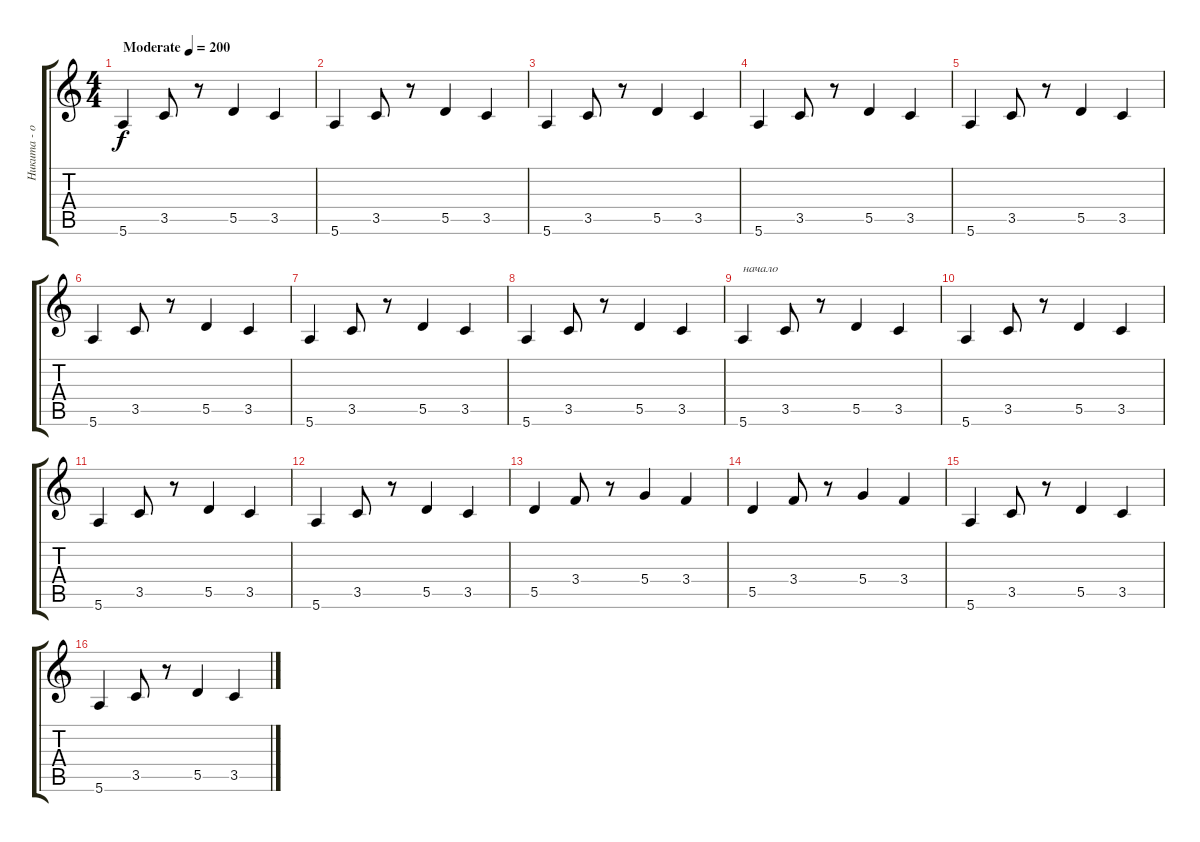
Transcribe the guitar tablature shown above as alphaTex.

\track ("Никита - опорная партия примерная" "Никита - о") {instrument acousticguitarsteel}
\staff {score tabs}
\tuning (E4 B3 G3 D3 A2 E2) {hide}
\ts (4 4)
\tempo (200 "Moderate")
\clef g2
\ks c
5.6.4{dy f instrument acousticguitarsteel} 3.5.8 r.8 5.5.4 3.5.4 |
5.6.4 3.5.8 r.8 5.5.4 3.5.4 |
5.6.4 3.5.8 r.8 5.5.4 3.5.4 |
5.6.4 3.5.8 r.8 5.5.4 3.5.4 |
5.6.4 3.5.8 r.8 5.5.4 3.5.4 |
5.6.4 3.5.8 r.8 5.5.4 3.5.4 |
5.6.4 3.5.8 r.8 5.5.4 3.5.4 |
5.6.4 3.5.8 r.8 5.5.4 3.5.4 |
5.6.4{txt "начало"} 3.5.8 r.8 5.5.4 3.5.4 |
5.6.4 3.5.8 r.8 5.5.4 3.5.4 |
5.6.4 3.5.8 r.8 5.5.4 3.5.4 |
5.6.4 3.5.8 r.8 5.5.4 3.5.4 |
5.5.4 3.4.8 r.8 5.4.4 3.4.4 |
5.5.4 3.4.8 r.8 5.4.4 3.4.4 |
5.6.4 3.5.8 r.8 5.5.4 3.5.4 |
5.6.4 3.5.8 r.8 5.5.4 3.5.4
